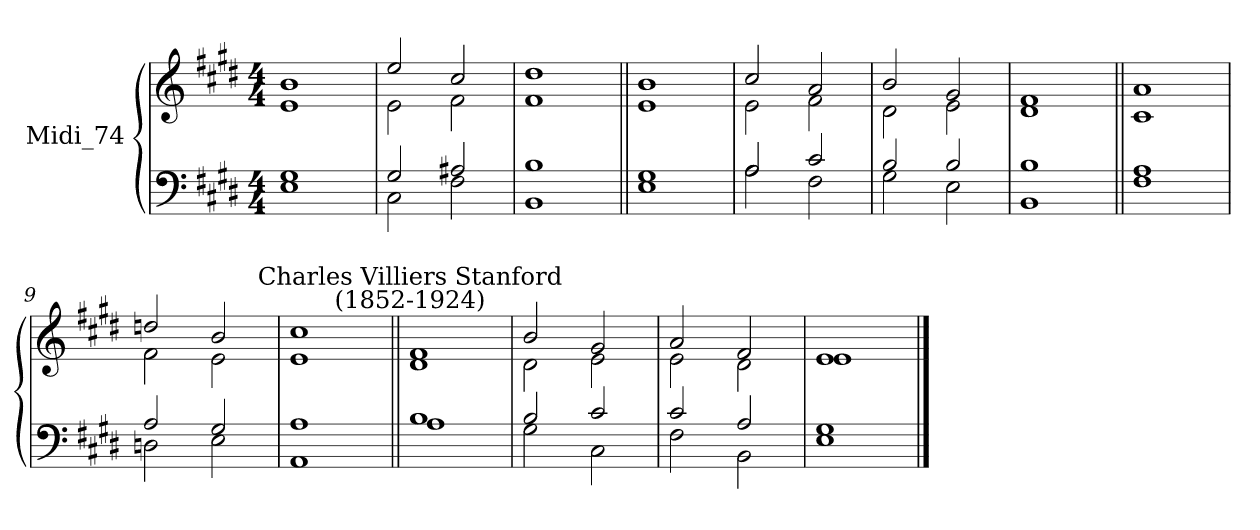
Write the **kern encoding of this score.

**kern	**kern
*part2	*part1
*staff2	*staff1
*I"Midi_74	*I"Midi_74
*clefF4	*clefG2
*k[f#c#g#d#]	*k[f#c#g#d#]
*E:	*E:
*M4/4	*M4/4
=1	=1
*^	*^
1G#/	1E\	1b/	1e\
=2	=2	=2	=2
2G#/	2C#\	2ee/	2e\
2A#X/	2F#\	2cc#/	2f#\
=3	=3	=3	=3
1B/	1BB\	1dd#/	1f#\
=4||	=4||	=4||	=4||
1G#/	1E\	1b/	1e\
=5	=5	=5	=5
2A/	2A\	2cc#/	2e\
2c#/	2F#\	2a/	2f#\
=6	=6	=6	=6
2B/	2G#\	2b/	2d#\
2B/	2E\	2g#/	2e\
=7	=7	=7	=7
1B/	1BB\	1f#/	1d#\
=8||	=8||	=8||	=8||
1A/	1F#\	1a/	1c#\
=9	=9	=9	=9
2A/	2Dn\	2ddn/	2f#\
2G#/	2E\	2b/	2e\
=10	=10	=10	=10
1A/	1AA\	1cc#/	1e\
=11||	=11||	=11||	=11||
!	!	!LO:TX:a:cj:t=Charles Villiers Stanford\n(1852-1924)	!
1B/	1A\	1f#/	1d#\
=12	=12	=12	=12
2B/	2G#\	2b/	2d#\
2c#/	2C#\	2g#/	2e\
=13	=13	=13	=13
2c#/	2F#\	2a/	2e\
2A/	2BB\	2f#/	2d#\
=14	=14	=14	=14
1G#/	1E\	1e/	1e\
*v	*v	*	*
*	*v	*v
==	==
*-	*-
